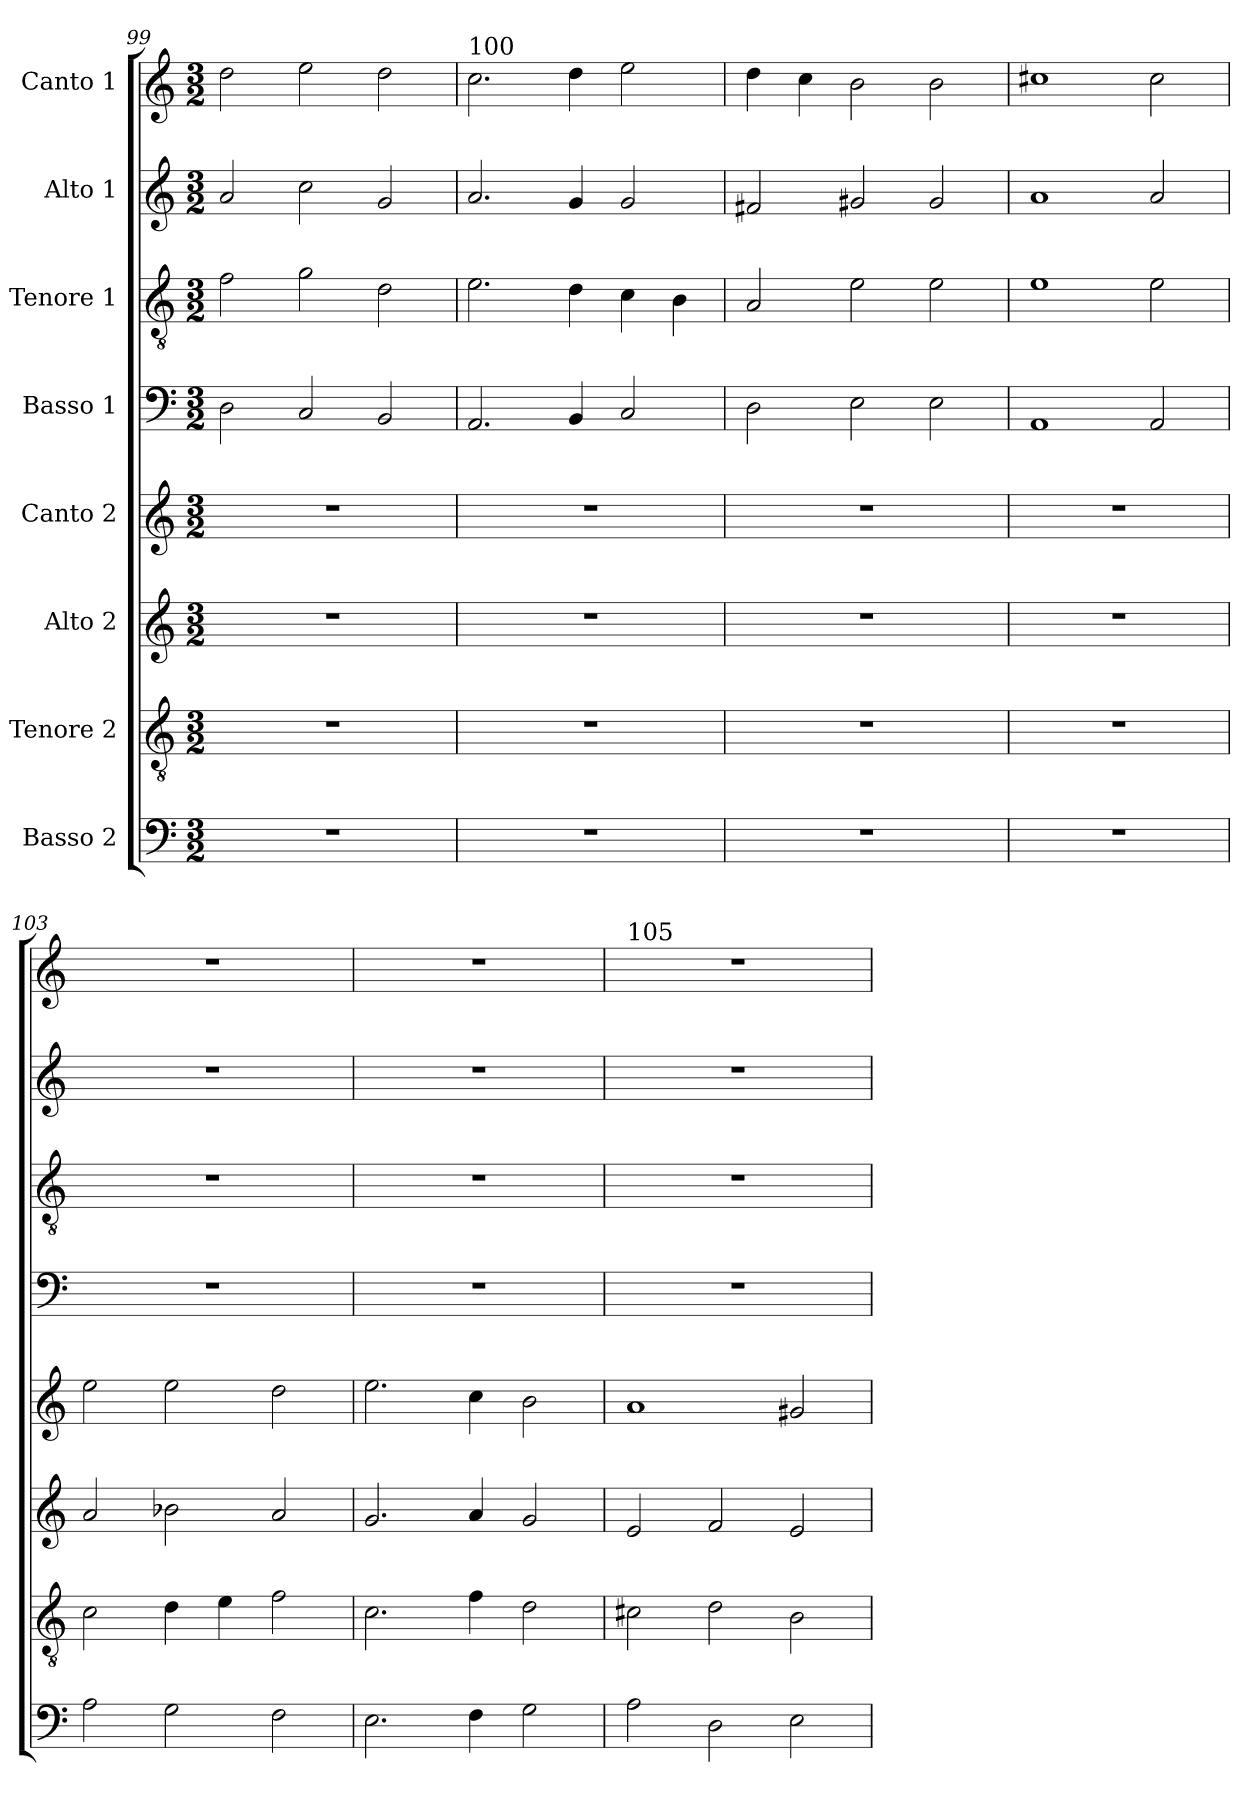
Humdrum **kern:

**kern	**kern	**kern	**kern	**kern	**kern	**kern	**kern
*part8	*part7	*part6	*part5	*part4	*part3	*part2	*part1
*staff8	*staff7	*staff6	*staff5	*staff4	*staff3	*staff2	*staff1
*I"Basso 2	*I"Tenore 2	*I"Alto 2	*I"Canto 2	*I"Basso 1	*I"Tenore 1	*I"Alto 1	*I"Canto 1
*clefF4	*clefGv2	*clefG2	*clefG2	*clefF4	*clefGv2	*clefG2	*clefG2
*k[]	*k[]	*k[]	*k[]	*k[]	*k[]	*k[]	*k[]
*M3/2	*M3/2	*M3/2	*M3/2	*M3/2	*M3/2	*M3/2	*M3/2
=99	=99	=99	=99	=99	=99	=99	=99
1.r	1.r	1.r	1.r	2D\	2f\	2a/	2dd\
.	.	.	.	2C/	2g\	2cc\	2ee\
.	.	.	.	2BB/	2d\	2g/	2dd\
=100	=100	=100	=100	=100	=100	=100	=100
!	!	!	!	!	!	!	!LO:TX:a:t=100
1.r	1.r	1.r	1.r	2.AA/	2.e\	2.a/	2.cc\
.	.	.	.	4BB/	4d\	4g/	4dd\
.	.	.	.	2C/	4c\	2g/	2ee\
.	.	.	.	.	4B\	.	.
=101	=101	=101	=101	=101	=101	=101	=101
1.r	1.r	1.r	1.r	2D\	2A/	2f#X/	4dd\
.	.	.	.	.	.	.	4cc\
.	.	.	.	2E\	2e\	2g#X/	2b\
.	.	.	.	2E\	2e\	2g#/	2b\
!!LO:PB:g=z
=102	=102	=102	=102	=102	=102	=102	=102
1.r	1.r	1.r	1.r	1AA	1e	1a	1cc#X
.	.	.	.	2AA/	2e\	2a/	2cc#\
=103	=103	=103	=103	=103	=103	=103	=103
2A\	2c\	2a/	2ee\	1.r	1.r	1.r	1.r
2G\	4d\	2b-X\	2ee\	.	.	.	.
.	4e\	.	.	.	.	.	.
2F\	2f\	2a/	2dd\	.	.	.	.
=104	=104	=104	=104	=104	=104	=104	=104
2.E\	2.c\	2.g/	2.ee\	1.r	1.r	1.r	1.r
4F\	4f\	4a/	4cc\	.	.	.	.
2G\	2d\	2g/	2b\	.	.	.	.
=105	=105	=105	=105	=105	=105	=105	=105
!	!	!	!	!	!	!	!LO:TX:a:t=105
2A\	2c#X\	2e/	1a	1.r	1.r	1.r	1.r
2D\	2d\	2f/	.	.	.	.	.
2E\	2B\	2e/	2g#X/	.	.	.	.
=	=	=	=	=	=	=	=
*-	*-	*-	*-	*-	*-	*-	*-
